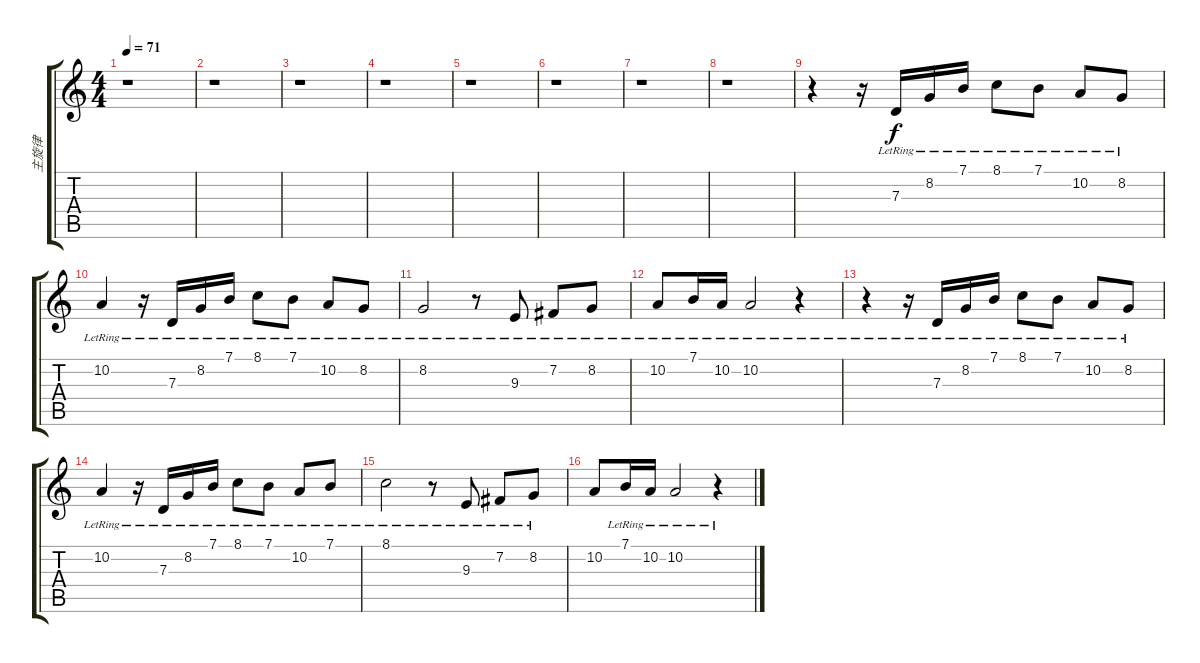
\track ("主旋律" "主旋律") {instrument choiraahs}
\staff {score tabs}
\tuning (E4 B3 G3 D3 A2 E2) {hide}
\ts (4 4)
\tempo 71
\clef g2
\ks c
r.1{dy f instrument choiraahs} |
r.1 |
r.1 |
r.1 |
r.1 |
r.1 |
r.1 |
r.1 |
r.4 r.16 7.3{lr}.16 8.2{lr}.16 7.1{lr}.16 8.1{lr}.8 7.1{lr}.8 10.2{lr}.8 8.2{lr}.8 |
10.2{lr}.4 r.16 7.3{lr}.16 8.2{lr}.16 7.1{lr}.16 8.1{lr}.8 7.1{lr}.8 10.2{lr}.8 8.2{lr}.8 |
8.2{lr}.2 r.8 9.3{lr}.8 7.2{lr}.8 8.2{lr}.8 |
10.2{lr}.8 7.1{lr}.16 10.2{lr}.16 10.2{lr}.2 r.4 |
r.4 r.16 7.3{lr}.16 8.2{lr}.16 7.1{lr}.16 8.1{lr}.8 7.1{lr}.8 10.2{lr}.8 8.2{lr}.8 |
10.2{lr}.4 r.16 7.3{lr}.16 8.2{lr}.16 7.1{lr}.16 8.1{lr}.8 7.1{lr}.8 10.2{lr}.8 7.1{lr}.8 |
8.1{lr}.2 r.8 9.3{lr}.8 7.2{lr}.8 8.2{lr}.8 |
10.2.8 7.1{lr}.16 10.2{lr}.16 10.2{lr}.2 r.4
